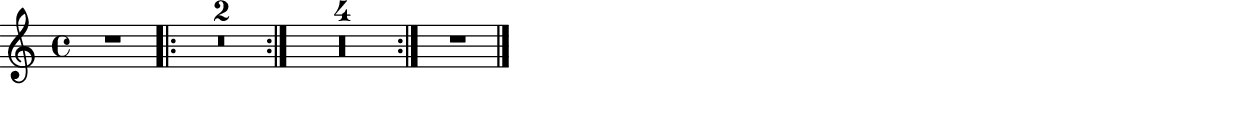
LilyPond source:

%% Generated by lilypond-book
%% Options: [exampleindent=10.16\mm,indent=0\mm,line-width=160\mm]
\include "lilypond-book-preamble.ly"


% ****************************************************************
% Start cut-&-pastable-section
% ****************************************************************

#(ly:set-option 'eps-box-padding 3.000000)



\paper {
  indent = 0\mm
  line-width = 160\mm
  % offset the left padding, also add 1mm as lilypond creates cropped
  % images with a little space on the right
  line-width = #(- line-width (* mm  3.000000) (* mm 1))
}

\layout {
  
}




% ****************************************************************
% ly snippet:
% ****************************************************************
\sourcefilename "/lilypond-2.24.3/input/regression/musicxml/45c-RepeatMultipleTimes.xml"
\sourcefileline 0
\version "2.24.3"
% automatically converted by musicxml2ly from -
\pointAndClickOff

\header {
    texidoc =  "Repeats can also be nested."
    }

\layout {
    \context { \Score
        skipBars = ##t
        autoBeaming = ##f
        }
    }
PartPOneVoiceOne =  \relative c' {
    \repeat volta 3 {
        \clef "treble" \time 4/4 \key c \major | % 1
        R1 \repeat volta 5 {
            | % 2
            R1*2 }
        | % 4
        R1*4 }
    | % 8
    R1 \bar "|."
    }


% The score definition
\score {
    <<
        
        \new Staff
        <<
            
            \context Staff << 
                \mergeDifferentlyDottedOn\mergeDifferentlyHeadedOn
                \context Voice = "PartPOneVoiceOne" {  \PartPOneVoiceOne }
                >>
            >>
        
        >>
    \layout {}
    % To create MIDI output, uncomment the following line:
    %  \midi {\tempo 4 = 100 }
    }




% ****************************************************************
% end ly snippet
% ****************************************************************
